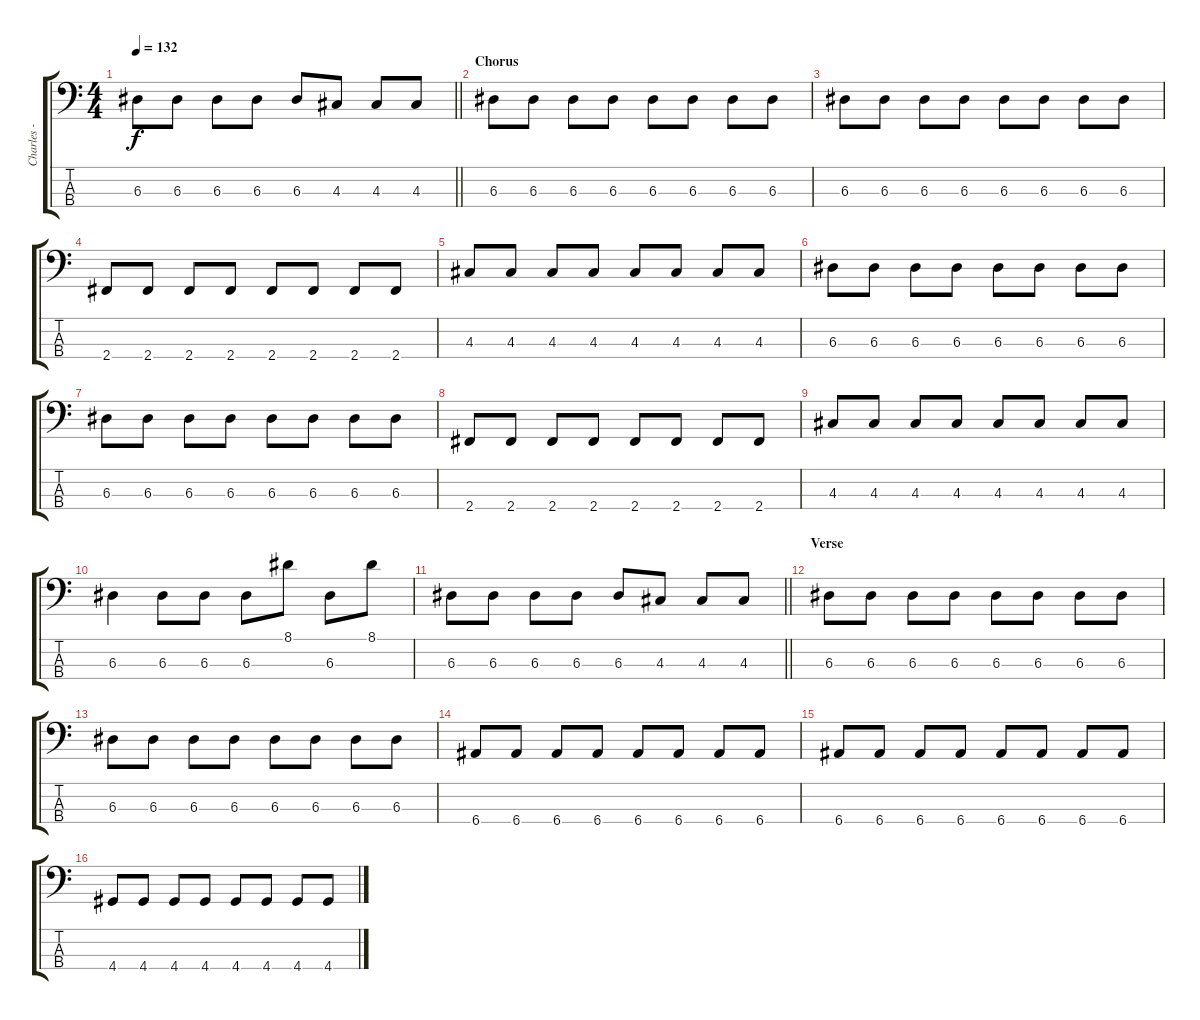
\track ("Charles - Bass" "Charles - ") {instrument electricbassfinger}
\staff {score tabs}
\tuning (G2 D2 A1 E1) {hide}
\ts (4 4)
\tempo 132
\clef f4
\barLineRight lightlight
\ks c
6.3.8{dy f} 6.3.8 6.3.8 6.3.8 6.3.8 4.3.8 4.3.8 4.3.8 |
\section ("" "Chorus")
6.3.8 6.3.8 6.3.8 6.3.8 6.3.8 6.3.8 6.3.8 6.3.8 |
6.3.8 6.3.8 6.3.8 6.3.8 6.3.8 6.3.8 6.3.8 6.3.8 |
2.4.8 2.4.8 2.4.8 2.4.8 2.4.8 2.4.8 2.4.8 2.4.8 |
4.3.8 4.3.8 4.3.8 4.3.8 4.3.8 4.3.8 4.3.8 4.3.8 |
6.3.8 6.3.8 6.3.8 6.3.8 6.3.8 6.3.8 6.3.8 6.3.8 |
6.3.8 6.3.8 6.3.8 6.3.8 6.3.8 6.3.8 6.3.8 6.3.8 |
2.4.8 2.4.8 2.4.8 2.4.8 2.4.8 2.4.8 2.4.8 2.4.8 |
4.3.8 4.3.8 4.3.8 4.3.8 4.3.8 4.3.8 4.3.8 4.3.8 |
6.3.4 6.3.8 6.3.8 6.3.8 8.1.8 6.3.8 8.1.8 |
\barLineRight lightlight
6.3.8 6.3.8 6.3.8 6.3.8 6.3.8 4.3.8 4.3.8 4.3.8 |
\section ("" "Verse")
6.3.8 6.3.8 6.3.8 6.3.8 6.3.8 6.3.8 6.3.8 6.3.8 |
6.3.8 6.3.8 6.3.8 6.3.8 6.3.8 6.3.8 6.3.8 6.3.8 |
6.4.8 6.4.8 6.4.8 6.4.8 6.4.8 6.4.8 6.4.8 6.4.8 |
6.4.8 6.4.8 6.4.8 6.4.8 6.4.8 6.4.8 6.4.8 6.4.8 |
4.4.8 4.4.8 4.4.8 4.4.8 4.4.8 4.4.8 4.4.8 4.4.8
